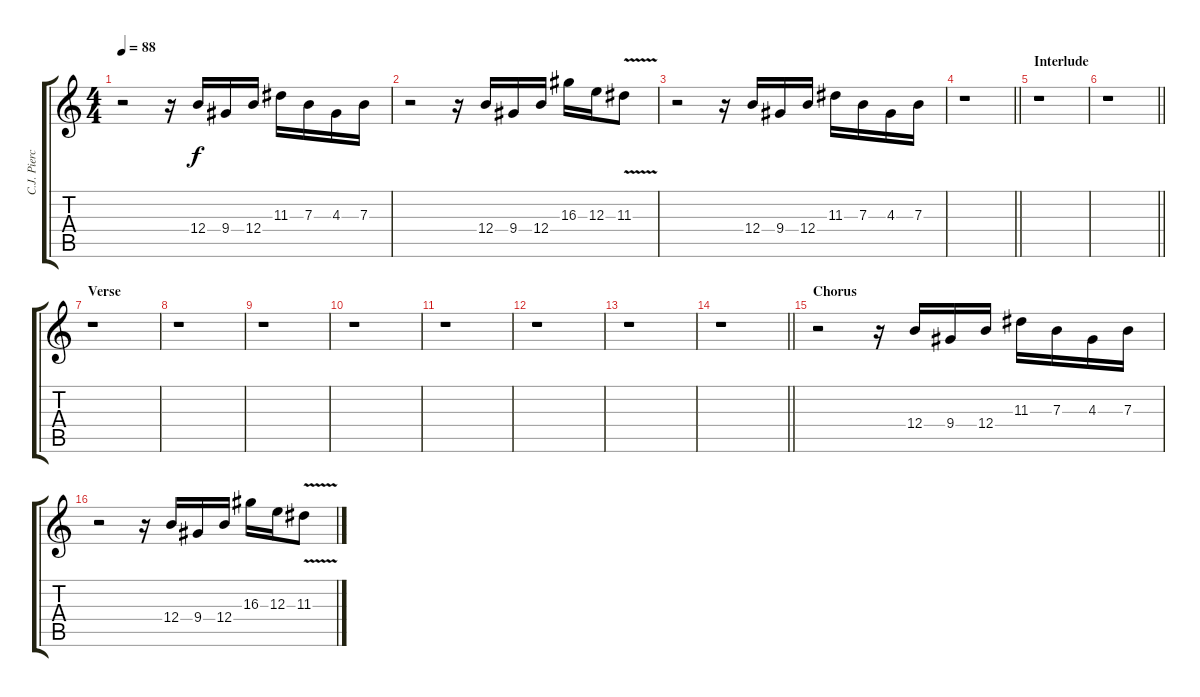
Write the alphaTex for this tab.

\track ("C.J. Pierce (Lead Guitar)" "C.J. Pierc") {instrument distortionguitar}
\staff {score tabs}
\tuning (Db4 Ab3 E3 B2 Gb2 B1) {hide}
\ts (4 4)
\tempo 88
\clef g2
\ks c
r.2{dy f} r.16 12.4.16 9.4.16 12.4.16 11.3.16 7.3.16 4.3.16 7.3.16 |
r.2 r.16 12.4.16 9.4.16 12.4.16 16.3.16 12.3.16 11.3{v}.8 |
r.2 r.16 12.4.16 9.4.16 12.4.16 11.3.16 7.3.16 4.3.16 7.3.16 |
\barLineRight lightlight
r.1 |
\section ("" "Interlude")
r.1 |
\barLineRight lightlight
r.1 |
\section ("" "Verse")
r.1 |
r.1 |
r.1 |
r.1 |
r.1 |
r.1 |
r.1 |
\barLineRight lightlight
r.1 |
\section ("" "Chorus")
r.2 r.16 12.4.16 9.4.16 12.4.16 11.3.16 7.3.16 4.3.16 7.3.16 |
r.2 r.16 12.4.16 9.4.16 12.4.16 16.3.16 12.3.16 11.3{v}.8
